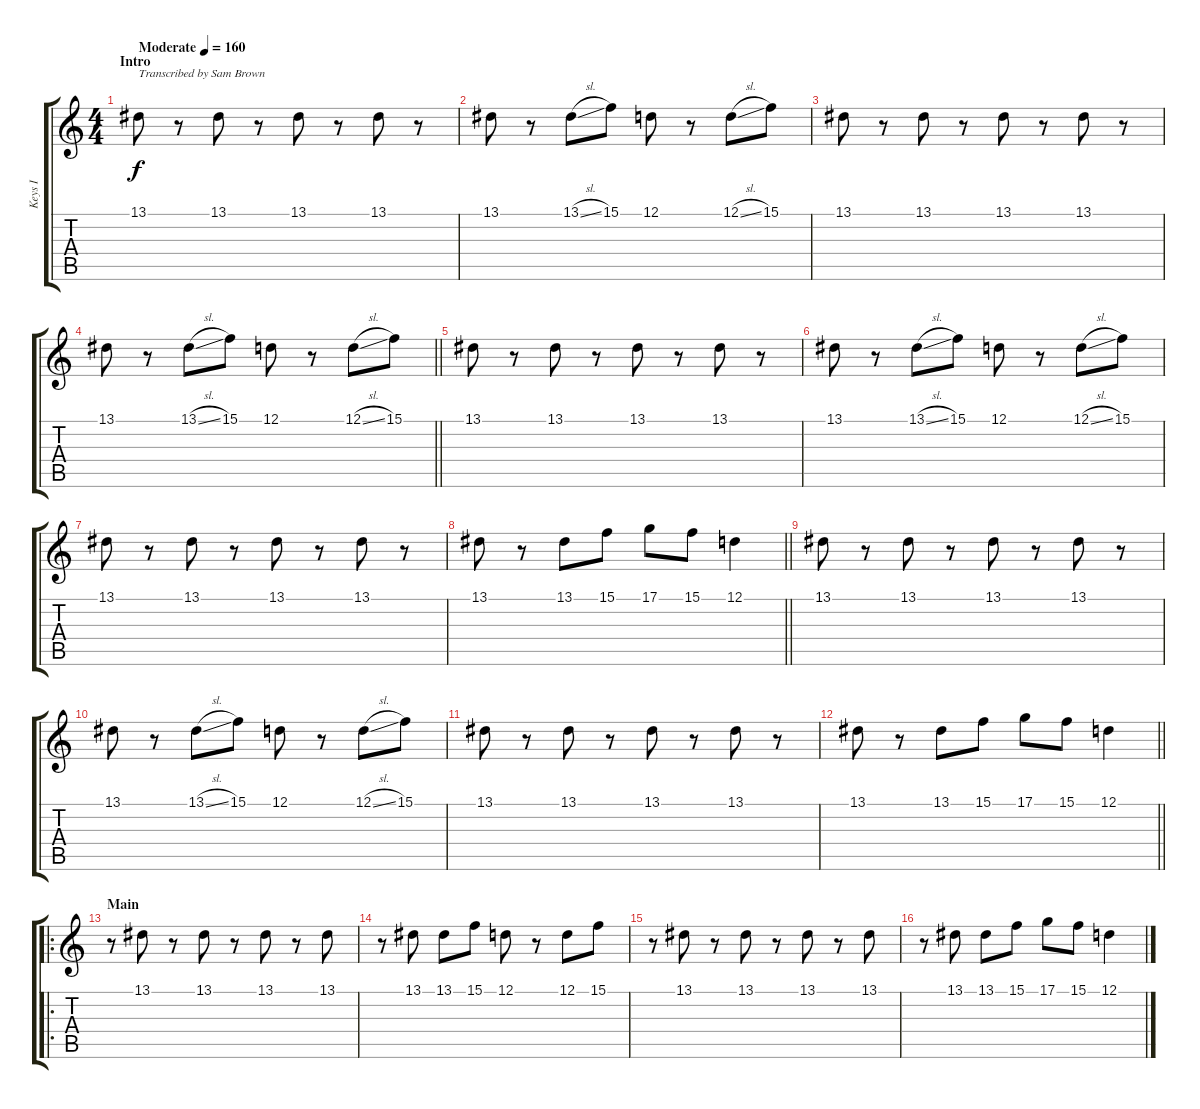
\track ("Keys I" "Keys I") {instrument lead6voice}
\staff {score tabs}
\tuning (D4 A3 F3 C3 G2 C2) {hide}
\ts (4 4)
\section ("" "Intro")
\tempo (160 "Moderate")
\clef g2
\ks c
13.1.8{txt "Transcribed by Sam Brown" dy f instrument lead6voice} r.8 13.1.8 r.8 13.1.8 r.8 13.1.8 r.8 |
13.1.8 r.8 13.1{sl}.8 15.1.8 12.1.8 r.8 12.1{sl}.8 15.1.8 |
13.1.8 r.8 13.1.8 r.8 13.1.8 r.8 13.1.8 r.8 |
\barLineRight lightlight
13.1.8 r.8 13.1{sl}.8 15.1.8 12.1.8 r.8 12.1{sl}.8 15.1.8 |
\section ("" "")
13.1.8 r.8 13.1.8 r.8 13.1.8 r.8 13.1.8 r.8 |
13.1.8 r.8 13.1{sl}.8 15.1.8 12.1.8 r.8 12.1{sl}.8 15.1.8 |
13.1.8 r.8 13.1.8 r.8 13.1.8 r.8 13.1.8 r.8 |
\barLineRight lightlight
13.1.8 r.8 13.1.8 15.1.8 17.1.8 15.1.8 12.1.4 |
\section ("" "")
13.1.8 r.8 13.1.8 r.8 13.1.8 r.8 13.1.8 r.8 |
13.1.8 r.8 13.1{sl}.8 15.1.8 12.1.8 r.8 12.1{sl}.8 15.1.8 |
13.1.8 r.8 13.1.8 r.8 13.1.8 r.8 13.1.8 r.8 |
\barLineRight lightlight
13.1.8 r.8 13.1.8 15.1.8 17.1.8 15.1.8 12.1.4 |
\ro
\section ("" "Main")
r.8 13.1.8 r.8 13.1.8 r.8 13.1.8 r.8 13.1.8 |
r.8 13.1.8 13.1.8 15.1.8 12.1.8 r.8 12.1.8 15.1.8 |
r.8 13.1.8 r.8 13.1.8 r.8 13.1.8 r.8 13.1.8 |
r.8 13.1.8 13.1.8 15.1.8 17.1.8 15.1.8 12.1.4
